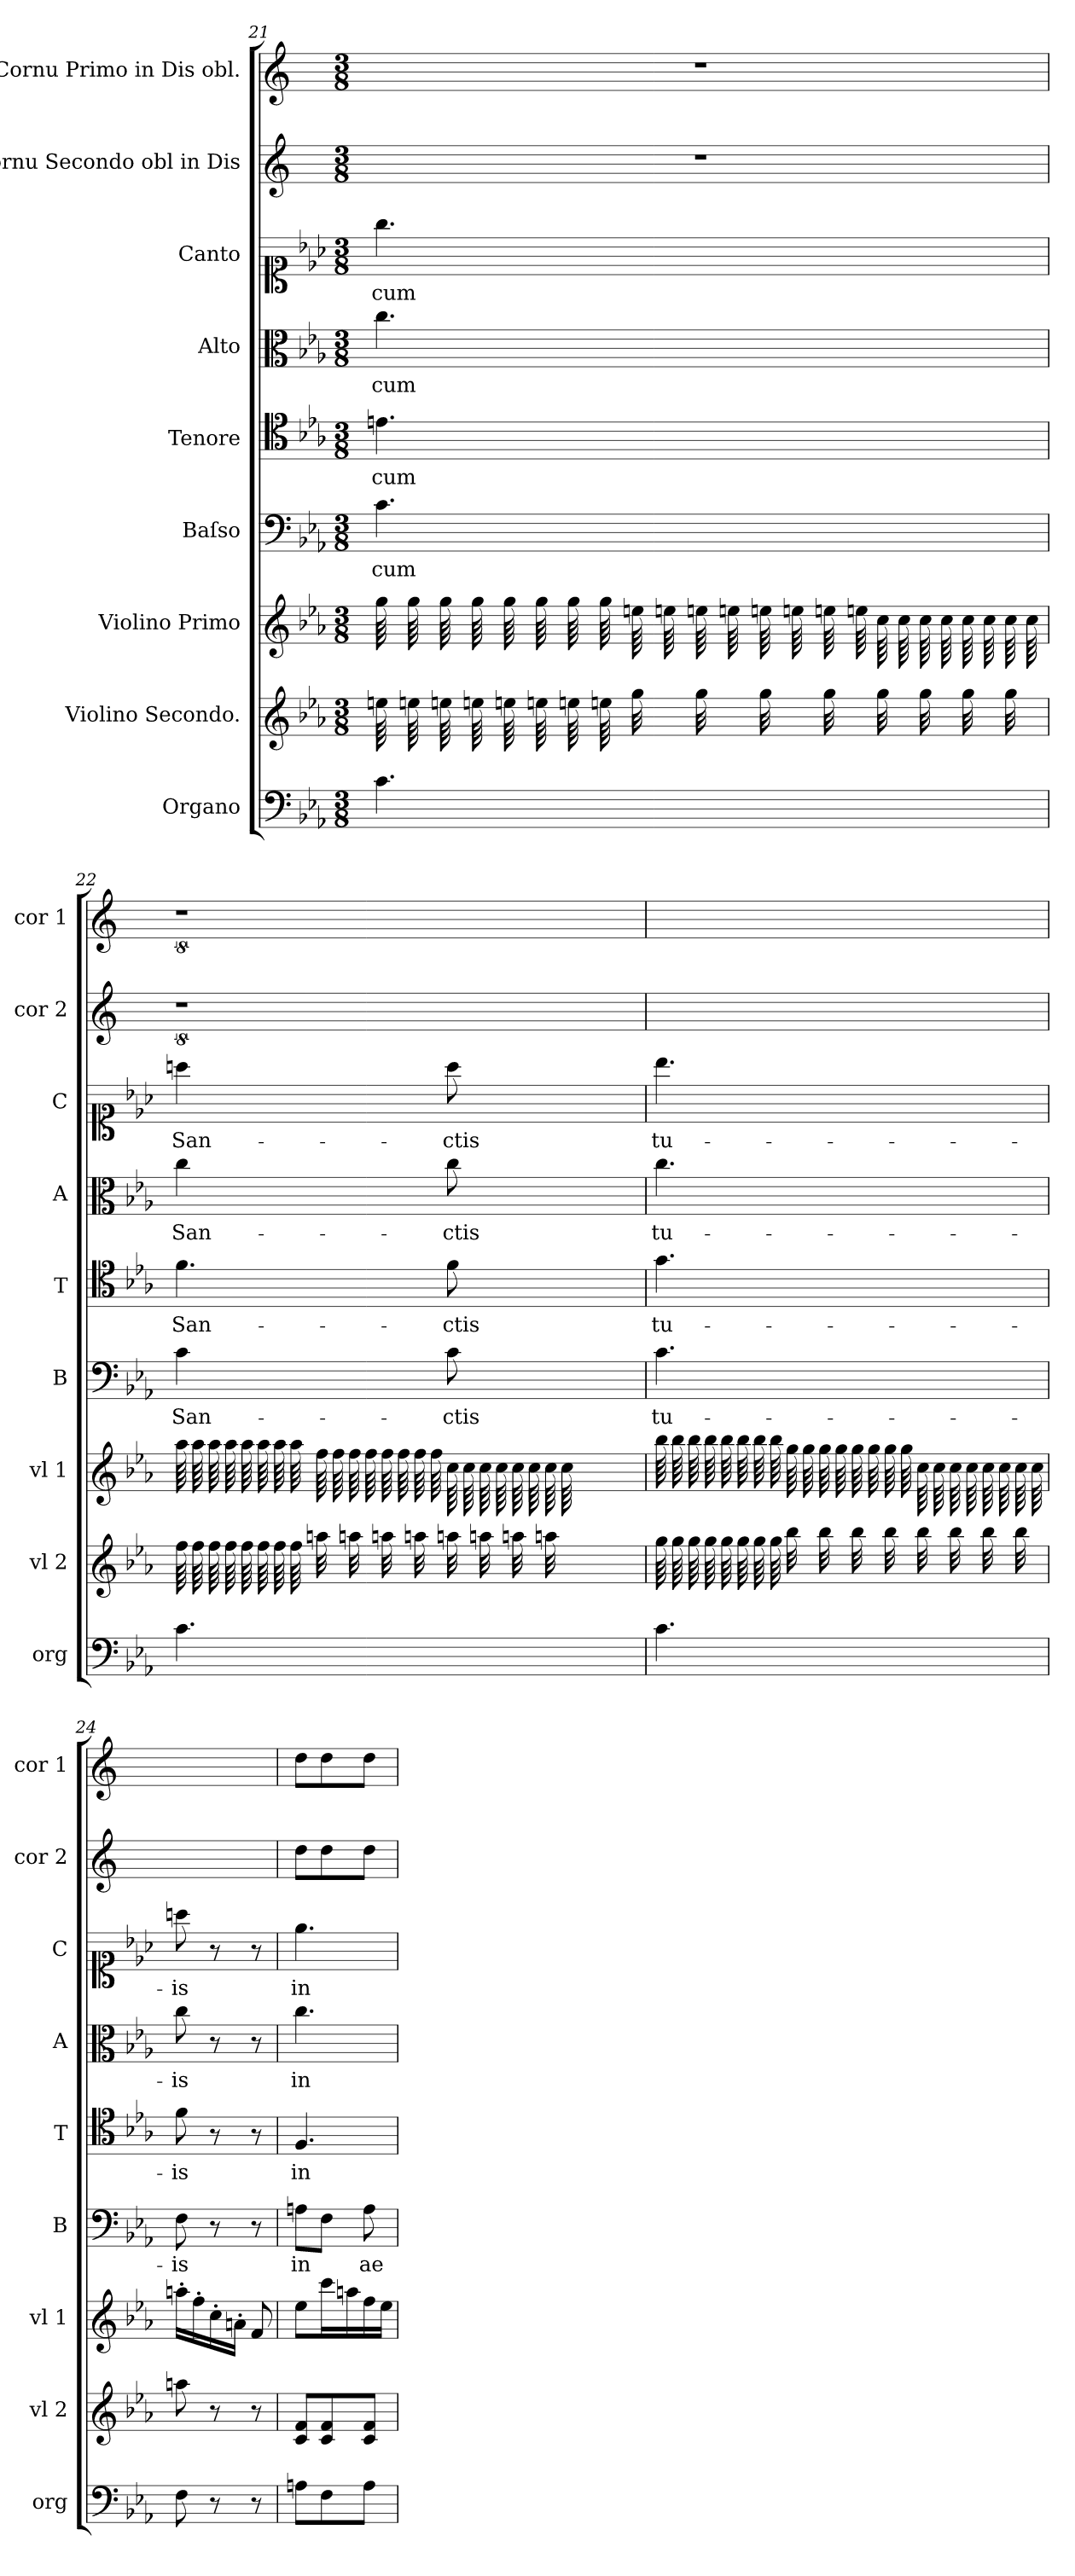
**kern	**kern	**kern	**kern	**text	**kern	**text	**kern	**text	**kern	**text	**kern	**kern
*part9	*part8	*part7	*part6	*part6	*part5	*part5	*part4	*part4	*part3	*part3	*part2	*part1
*staff9	*staff8	*staff7	*staff6	*staff6	*staff5	*staff5	*staff4	*staff4	*staff3	*staff3	*staff2	*staff1
*I"Organo	*I"Violino Secondo.	*I"Violino Primo	*I"Baſso	*	*I"Tenore	*	*I"Alto	*	*I"Canto	*	*I"Cornu Secondo obl in Dis	*I"Cornu Primo in Dis obl.
*I'org	*I'vl 2	*I'vl 1	*I'B	*	*I'T	*	*I'A	*	*I'C	*	*I'cor 2	*I'cor 1
*clefF4	*clefG2	*clefG2	*clefF4	*	*clefC4	*	*clefC3	*	*clefC1	*	*clefG2	*clefG2
*	*	*	*	*	*	*	*	*	*	*	*ITrd5c9	*ITrd5c9
*k[b-e-a-]	*k[b-e-a-]	*k[b-e-a-]	*k[b-e-a-]	*	*k[b-e-a-]	*	*k[b-e-a-]	*	*k[b-e-a-]	*	*k[b-e-a-]	*k[b-e-a-]
*E-:	*E-:	*E-:	*E-:	*	*E-:	*	*E-:	*	*E-:	*	*E-:	*E-:
*M3/8	*M3/8	*M3/8	*M3/8	*	*M3/8	*	*M3/8	*	*M3/8	*	*M3/8	*M3/8
=21	=21	=21	=21	=21	=21	=21	=21	=21	=21	=21	=21	=21
*	*tremolo	*	*	*	*	*	*	*	*	*	*	*
*	*	*tremolo	*	*	*	*	*	*	*	*	*	*
4.c\	64een\LLLL	64gg\LLLL	4.c\	cum	4.en\	cum	4.cc\	cum	4.gg\	cum	4.r	4.r
.	64een\	64gg\	.	.	.	.	.	.	.	.	.	.
.	64een\	64gg\	.	.	.	.	.	.	.	.	.	.
.	64een\	64gg\	.	.	.	.	.	.	.	.	.	.
.	64een\	64gg\	.	.	.	.	.	.	.	.	.	.
.	64een\	64gg\	.	.	.	.	.	.	.	.	.	.
.	64een\	64gg\	.	.	.	.	.	.	.	.	.	.
.	64een\	64gg\	.	.	.	.	.	.	.	.	.	.
.	32gg\LLL	64een\LLLL	.	.	.	.	.	.	.	.	.	.
.	.	64een\	.	.	.	.	.	.	.	.	.	.
.	32gg\	64een\	.	.	.	.	.	.	.	.	.	.
.	.	64een\	.	.	.	.	.	.	.	.	.	.
.	32gg\	64een\	.	.	.	.	.	.	.	.	.	.
.	.	64een\	.	.	.	.	.	.	.	.	.	.
.	32gg\	64een\	.	.	.	.	.	.	.	.	.	.
.	.	64een\	.	.	.	.	.	.	.	.	.	.
.	32gg\	64cc\LLLL	.	.	.	.	.	.	.	.	.	.
.	.	64cc\	.	.	.	.	.	.	.	.	.	.
.	32gg\	64cc\	.	.	.	.	.	.	.	.	.	.
.	.	64cc\	.	.	.	.	.	.	.	.	.	.
.	32gg\	64cc\	.	.	.	.	.	.	.	.	.	.
.	.	64cc\	.	.	.	.	.	.	.	.	.	.
.	32gg\JJJ	64cc\	.	.	.	.	.	.	.	.	.	.
.	.	64cc\	.	.	.	.	.	.	.	.	.	.
=22	=22	=22	=22	=22	=22	=22	=22	=22	=22	=22	=22	=22
!	!	!	!	!	!LO:N:vis=4.	!	!	!	!	!	!	!
4.c\	64ff\LLLL	64aa-\LLLL	4c\	San-	4f\	San-	4cc\	San-	4aan\	San-	8%9r	8%9r
.	64ff\	64aa-\	.	.	.	.	.	.	.	.	.	.
.	64ff\	64aa-\	.	.	.	.	.	.	.	.	.	.
.	64ff\	64aa-\	.	.	.	.	.	.	.	.	.	.
.	64ff\	64aa-\	.	.	.	.	.	.	.	.	.	.
.	64ff\	64aa-\	.	.	.	.	.	.	.	.	.	.
.	64ff\	64aa-\	.	.	.	.	.	.	.	.	.	.
.	64ff\	64aa-\	.	.	.	.	.	.	.	.	.	.
.	32aan\LLL	64ff\LLLL	.	.	.	.	.	.	.	.	.	.
.	.	64ff\	.	.	.	.	.	.	.	.	.	.
.	32aan\	64ff\	.	.	.	.	.	.	.	.	.	.
.	.	64ff\	.	.	.	.	.	.	.	.	.	.
.	32aan\	64ff\	.	.	.	.	.	.	.	.	.	.
.	.	64ff\	.	.	.	.	.	.	.	.	.	.
.	32aan\	64ff\	.	.	.	.	.	.	.	.	.	.
.	.	64ff\	.	.	.	.	.	.	.	.	.	.
.	32aan\	64cc\LLLL	8c\	-ctis	8f\	-ctis	8cc\	-ctis	8aa\	-ctis	.	.
.	.	64cc\	.	.	.	.	.	.	.	.	.	.
.	32aan\	64cc\	.	.	.	.	.	.	.	.	.	.
.	.	64cc\	.	.	.	.	.	.	.	.	.	.
.	32aan\	64cc\	.	.	.	.	.	.	.	.	.	.
.	.	64cc\	.	.	.	.	.	.	.	.	.	.
.	32aan\JJJ	64cc\	.	.	.	.	.	.	.	.	.	.
.	.	64cc\	.	.	.	.	.	.	.	.	.	.
2.ryy	2.ryy	2.ryy	2.ryy	.	2.ryy	.	2.ryy	.	2.ryy	.	.	.
=23	=23	=23	=23	=23	=23	=23	=23	=23	=23	=23	=23	=23
4.c\	64gg\LLLL	64bb-\LLLL	4.c\	tu-	4.g\	tu-	4.cc\	tu-	4.bb-\	tu-	4.ryy	4.ryy
.	64gg\	64bb-\	.	.	.	.	.	.	.	.	.	.
.	64gg\	64bb-\	.	.	.	.	.	.	.	.	.	.
.	64gg\	64bb-\	.	.	.	.	.	.	.	.	.	.
.	64gg\	64bb-\	.	.	.	.	.	.	.	.	.	.
.	64gg\	64bb-\	.	.	.	.	.	.	.	.	.	.
.	64gg\	64bb-\	.	.	.	.	.	.	.	.	.	.
.	64gg\	64bb-\	.	.	.	.	.	.	.	.	.	.
.	32bb-\LLL	64gg\LLLL	.	.	.	.	.	.	.	.	.	.
.	.	64gg\	.	.	.	.	.	.	.	.	.	.
.	32bb-\	64gg\	.	.	.	.	.	.	.	.	.	.
.	.	64gg\	.	.	.	.	.	.	.	.	.	.
.	32bb-\	64gg\	.	.	.	.	.	.	.	.	.	.
.	.	64gg\	.	.	.	.	.	.	.	.	.	.
.	32bb-\	64gg\	.	.	.	.	.	.	.	.	.	.
.	.	64gg\	.	.	.	.	.	.	.	.	.	.
.	32bb-\	64cc\LLLL	.	.	.	.	.	.	.	.	.	.
.	.	64cc\	.	.	.	.	.	.	.	.	.	.
.	32bb-\	64cc\	.	.	.	.	.	.	.	.	.	.
.	.	64cc\	.	.	.	.	.	.	.	.	.	.
.	32bb-\	64cc\	.	.	.	.	.	.	.	.	.	.
.	.	64cc\	.	.	.	.	.	.	.	.	.	.
.	32bb-\JJJ	64cc\	.	.	.	.	.	.	.	.	.	.
*	*Xtremolo	*	*	*	*	*	*	*	*	*	*	*
.	.	64cc\	.	.	.	.	.	.	.	.	.	.
*	*	*Xtremolo	*	*	*	*	*	*	*	*	*	*
=24	=24	=24	=24	=24	=24	=24	=24	=24	=24	=24	=24	=24
8F\	8aan\	16aan'\LL	8F\	-is	8f\	-is	8cc\	-is	8aan\	-is	4.ryy	4.ryy
.	.	16ff'\	.	.	.	.	.	.	.	.	.	.
8r	8r	16cc'\	8r	.	8r	.	8r	.	8r	.	.	.
.	.	16an'\JJ	.	.	.	.	.	.	.	.	.	.
8r	8r	8f/	8r	.	8r	.	8r	.	8r	.	.	.
=25	=25	=25	=25	=25	=25	=25	=25	=25	=25	=25	=25	=25
8An\L	8c/ 8f/L	8ee-\L	8An\L	in	4.F/	in	4.cc\	in	4.ee-\	in	8f\L	8f\L
8F\	8c/ 8f/	16ccc\L	8F\J	.	.	.	.	.	.	.	8f\	8f\
.	.	16aan\	.	.	.	.	.	.	.	.	.	.
8A\J	8c/ 8f/J	16ff\	8A\	ae-	.	.	.	.	.	.	8f\J	8f\J
.	.	16ee-\JJ	.	.	.	.	.	.	.	.	.	.
=	=	=	=	=	=	=	=	=	=	=	=	=
*-	*-	*-	*-	*-	*-	*-	*-	*-	*-	*-	*-	*-
